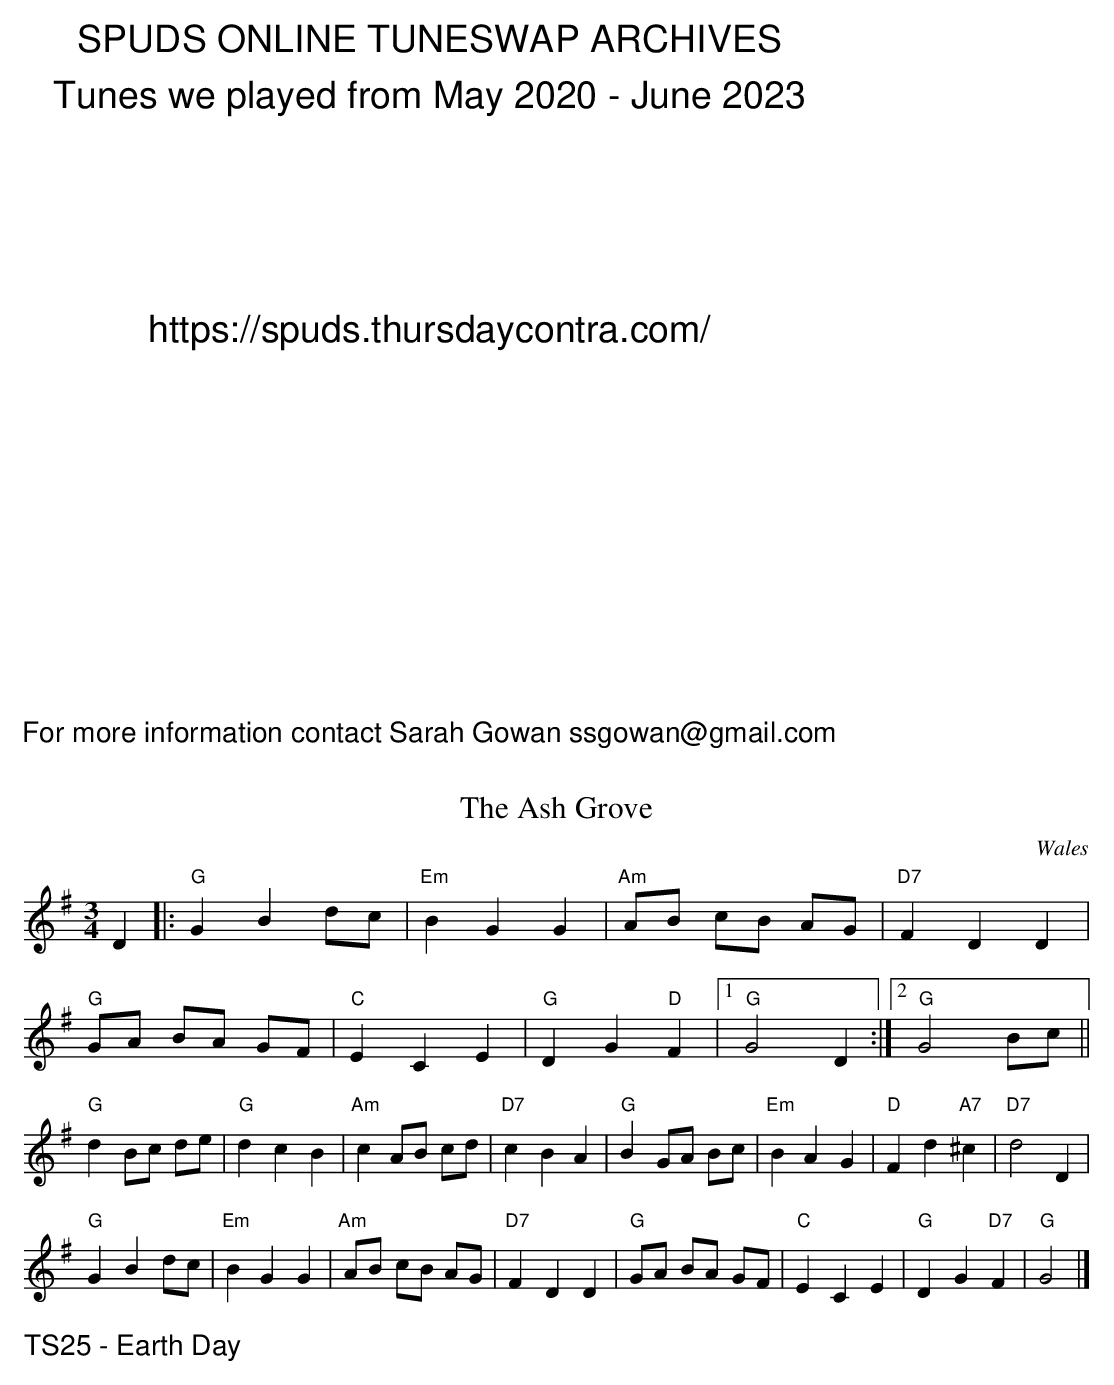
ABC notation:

X:1
T:Ash Grove, The
O: Wales
M: 3/4
K: G
D2|:"G"G2 B2 dc|"Em"B2 G2 G2|"Am"AB cB AG|"D7"F2 D2 D2|
"G"GA BA GF|"C"E2 C2 E2|"G"D2 G2"D" F2|1"G"G4 D2:|2"G"G4 Bc||
"G"d2 Bc de|"G"d2 c2 B2|"Am"c2 AB cd|"D7"c2 B2 A2|
"G"B2 GA Bc|"Em"B2 A2 G2|"D"F2 d2 "A7"^c2|"D7"d4  D2|!
"G"G2 B2 dc|"Em"B2 G2 G2|"Am"AB cB AG|"D7"F2 D2 D2|
"G"GA BA GF|"C"E2 C2 E2|"G"D2 G2 "D7"F2|"G"G4|]
